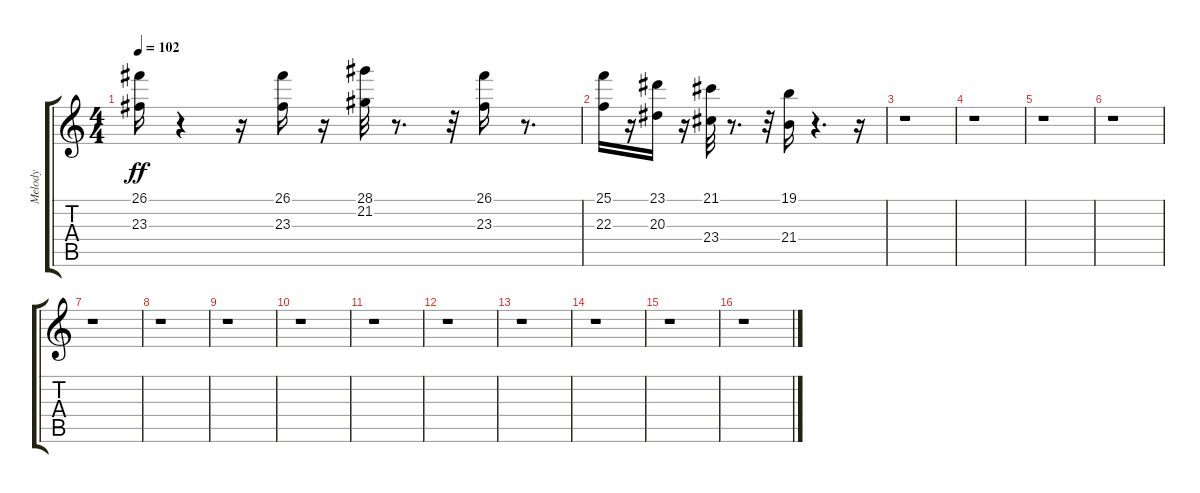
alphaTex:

\track ("Melody" "Melody") {instrument fx4atmosphere}
\staff {score tabs}
\tuning (E4 B3 G3 D3 A2 E2) {hide}
\ts (4 4)
\tempo 102
\clef g2
\ks c
(26.1 23.3).16{dy ff} r.4 r.16 (26.1 23.3).16 r.16 (28.1 21.2).32 r.8{d} r.32 (26.1 23.3).16 r.8{d} |
(25.1 22.3).16 r.16 (23.1 20.3).16 r.16 (21.1 23.4).32 r.8{d} r.32 (19.1 21.4).16 r.4{d} r.16 |
r.1 |
r.1 |
r.1 |
r.1 |
r.1 |
r.1 |
r.1 |
r.1 |
r.1 |
r.1 |
r.1 |
r.1 |
r.1 |
r.1
